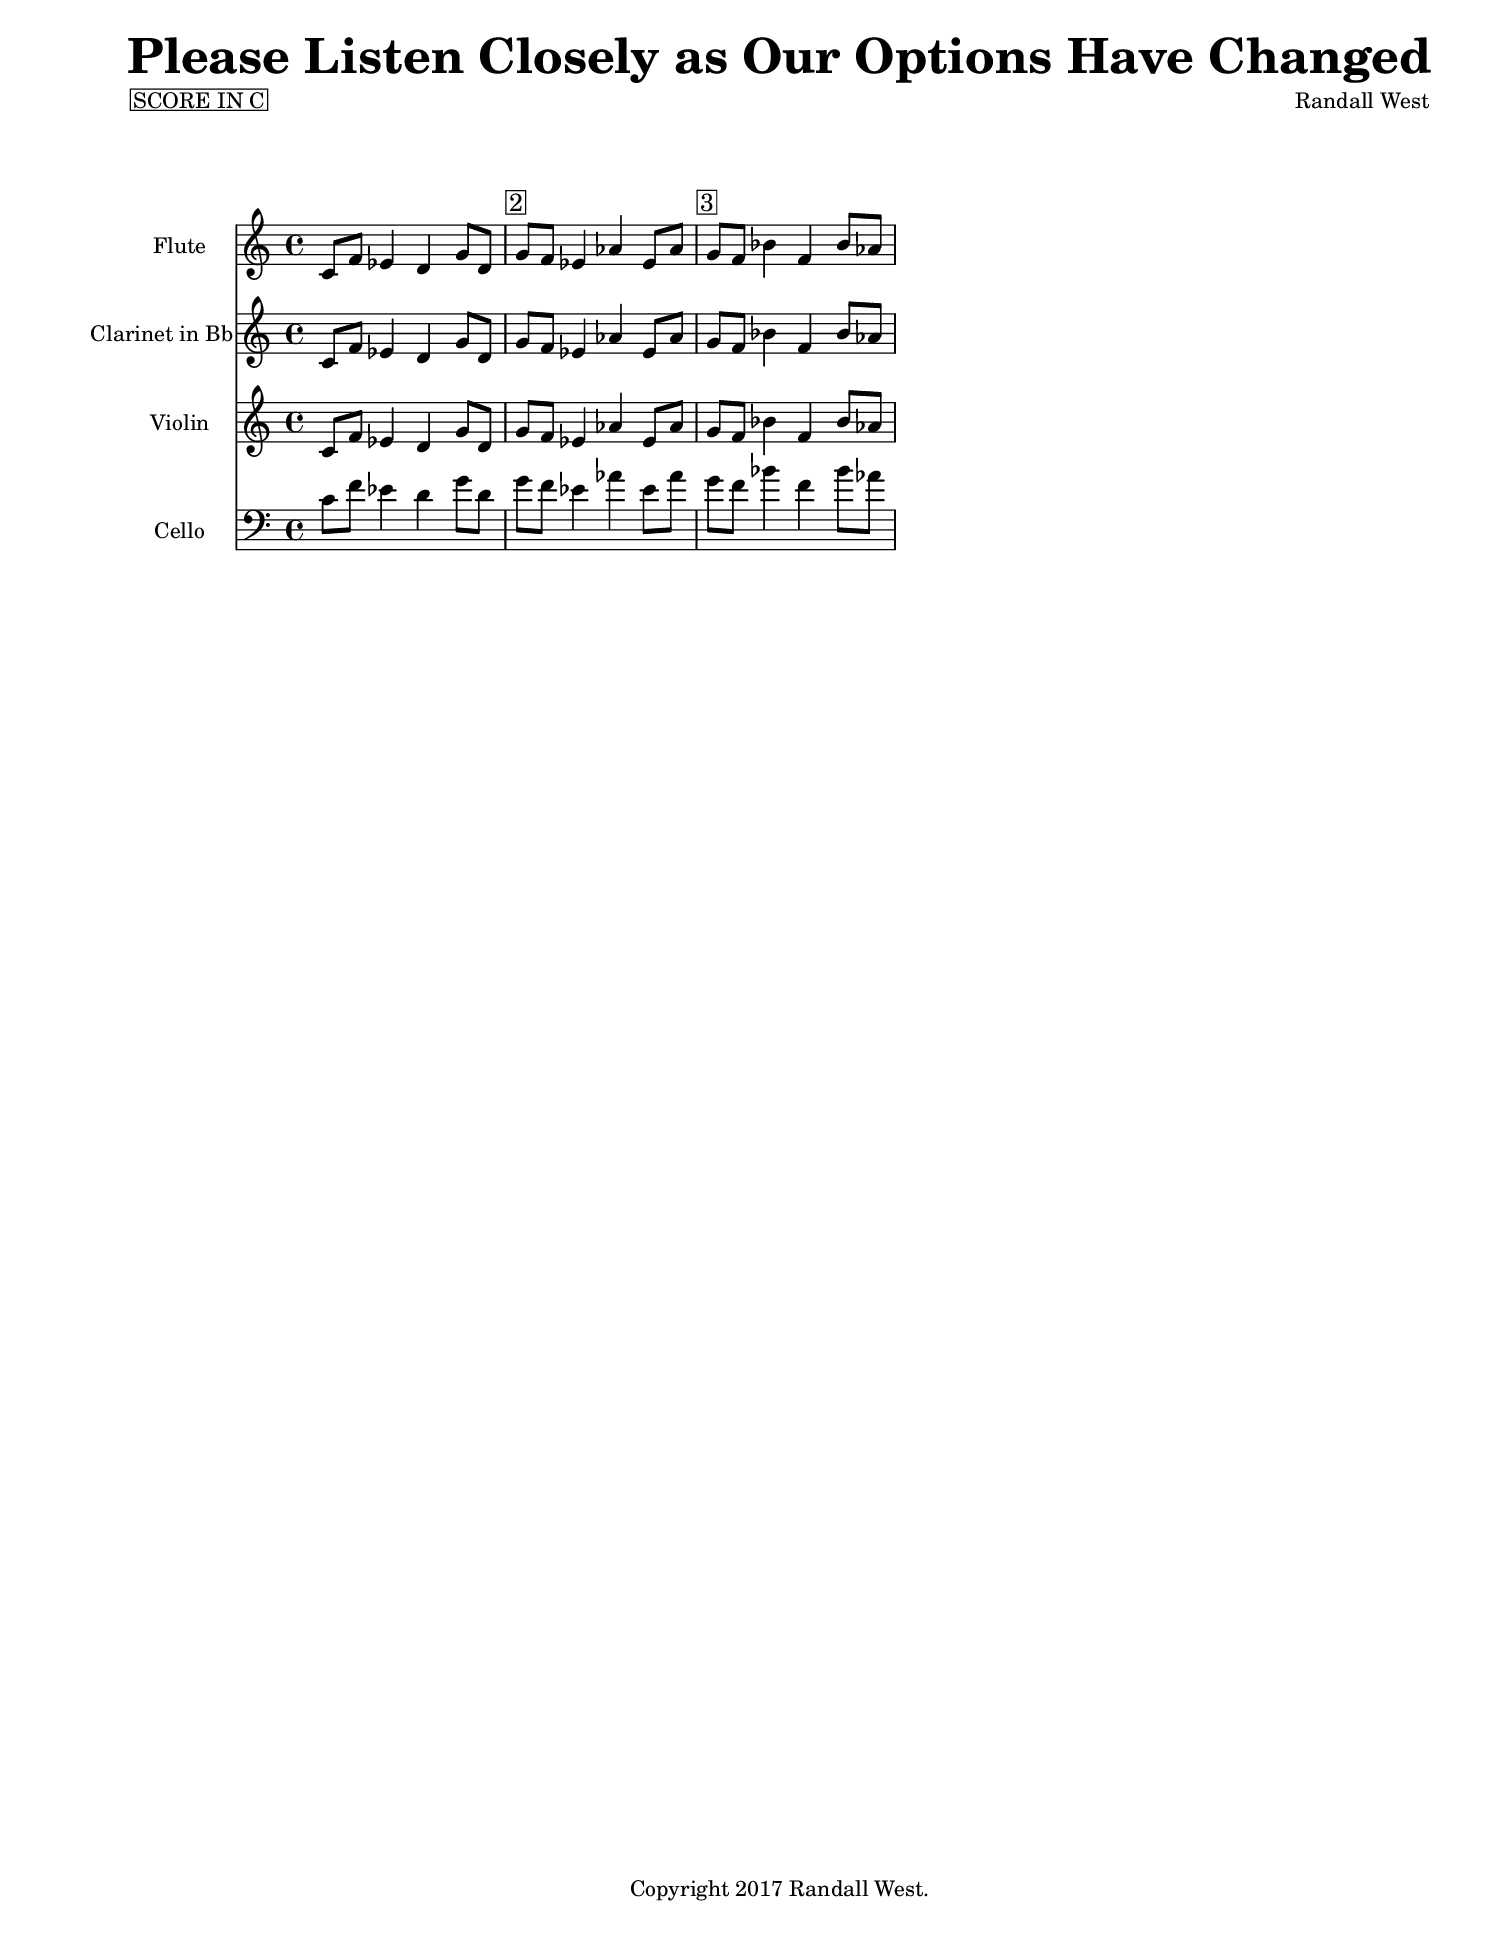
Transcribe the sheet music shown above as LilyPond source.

% 2017-09-17 17:04

\version "2.19.54"
\language "english"

#(set-global-staff-size 19)

\header {
    composer = "Randall West"
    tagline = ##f
    poet = \markup { \box "SCORE IN C" } %HACKY WAY TO GET SCORE IN C IN THERE !!!!!!
    title = \markup {
        \column {
            \center-align {
                \fontsize #3 {
                    "Please Listen Closely as Our Options Have Changed"
                }
            }
        }
    }
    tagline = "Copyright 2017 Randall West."
}

  #(set! paper-alist (cons '("10x13" . (cons (* 10 in) (* 13 in))) paper-alist))

  \paper {
    #(set-paper-size "10x13")
    %#(set-paper-size "letter")
    left-margin = 22\mm
    system-separator-markup = \slashSeparator
    markup-system-spacing = #'(
        (basic-distance . 0)
        (minimum-distance . 0)
        (padding . 8)
        (stretchability . 0)
    )
    system-system-spacing = #'(
        (basic-distance . 12)
        (minimum-distance . 18)
        (padding . 12)
        (stretchability . 20)
    )
}

\layout {
    \set Score.markFormatter = #format-mark-circle-letters 
    \context {        
        \Score
        
        % \remove "Bar_number_engraver"
        \override BarNumber #'break-visibility = #'#(#f #t #t)
        \override BarNumber #'font-size = #1.2
        \override BarNumber  #'stencil = #(make-stencil-boxer 0.1 0.25 ly:text-interface::print)
        
        \override RehearsalMark #'font-size = #6

    }
    \context {
        \Staff \RemoveEmptyStaves
        \override VerticalAxisGroup #'remove-first = ##t % NOTE: comment this out to show staves on first page
        \override Hairpin #'minimum-length = #6
    }
    \context {
        \RhythmicStaff \RemoveEmptyStaves
        \override VerticalAxisGroup #'remove-first = ##t % NOTE: comment this out to show staves on first page
        \override Hairpin #'minimum-length = #6
    }
    % \context {
    %     \Dynamics
    %     \consists #Measure_counter_engraver
    %     \override MeasureCounter.direction = #DOWN
    %     \override MeasureCounter.font-encoding = #'latin1
    %     \override MeasureCounter.font-shape = #'italic
    %     % to control the distance of the Dynamics context from the staff:
    %     \override VerticalAxisGroup.nonstaff-relatedstaff-spacing.padding = #3
    %     \override MeasureCounter.font-size = #1.2
    %     % NOTE... below causes an error... why?
    %     % \override MeasureCounter.stencil = #(make-stencil-boxer 0.1 0.25 ly:text-interface::print)
    % }
}


\header {}

\layout {}

\paper {}

\score {
    \new Score <<
        \context Staff = "Flute" \with {
            \consists Horizontal_bracket_engraver
        } {
            \set Staff.instrumentName = \markup { Flute }
            \set Staff.shortInstrumentName = \markup { Fl. }
            {
                \accidentalStyle modern-cautionary
                c'8 [
                f'8 ]
                ef'4
                d'4
                g'8 [
                d'8 ]
                g'8 [
                f'8 ]
                ef'4
                af'4
                ef'8 [
                af'8 ]
                g'8 [
                f'8 ]
                bf'4
                f'4
                bf'8 [
                af'8 ]
            }
        }
        \context Staff = "Clarinet" \with {
            \consists Horizontal_bracket_engraver
        } {
            \set Staff.instrumentName = \markup { "Clarinet in Bb" }
            \set Staff.shortInstrumentName = \markup { Cl. }
            {
                \accidentalStyle modern-cautionary
                c'8 [
                f'8 ]
                ef'4
                d'4
                g'8 [
                d'8 ]
                g'8 [
                f'8 ]
                ef'4
                af'4
                ef'8 [
                af'8 ]
                g'8 [
                f'8 ]
                bf'4
                f'4
                bf'8 [
                af'8 ]
            }
        }
        \context Staff = "Violin" \with {
            \consists Horizontal_bracket_engraver
        } {
            \set Staff.instrumentName = \markup { Violin }
            \set Staff.shortInstrumentName = \markup { Vln. }
            {
                \accidentalStyle modern-cautionary
                c'8 [
                f'8 ]
                ef'4
                d'4
                g'8 [
                d'8 ]
                g'8 [
                f'8 ]
                ef'4
                af'4
                ef'8 [
                af'8 ]
                g'8 [
                f'8 ]
                bf'4
                f'4
                bf'8 [
                af'8 ]
            }
        }
        \context Staff = "Cello" \with {
            \consists Horizontal_bracket_engraver
        } {
            \set Staff.instrumentName = \markup { Cello }
            \set Staff.shortInstrumentName = \markup { Vc. }
            \clef "bass"
            {
                \accidentalStyle modern-cautionary
                c'8 [
                f'8 ]
                ef'4
                d'4
                g'8 [
                d'8 ]
                g'8 [
                f'8 ]
                ef'4
                af'4
                ef'8 [
                af'8 ]
                g'8 [
                f'8 ]
                bf'4
                f'4
                bf'8 [
                af'8 ]
            }
        }
    >>
}